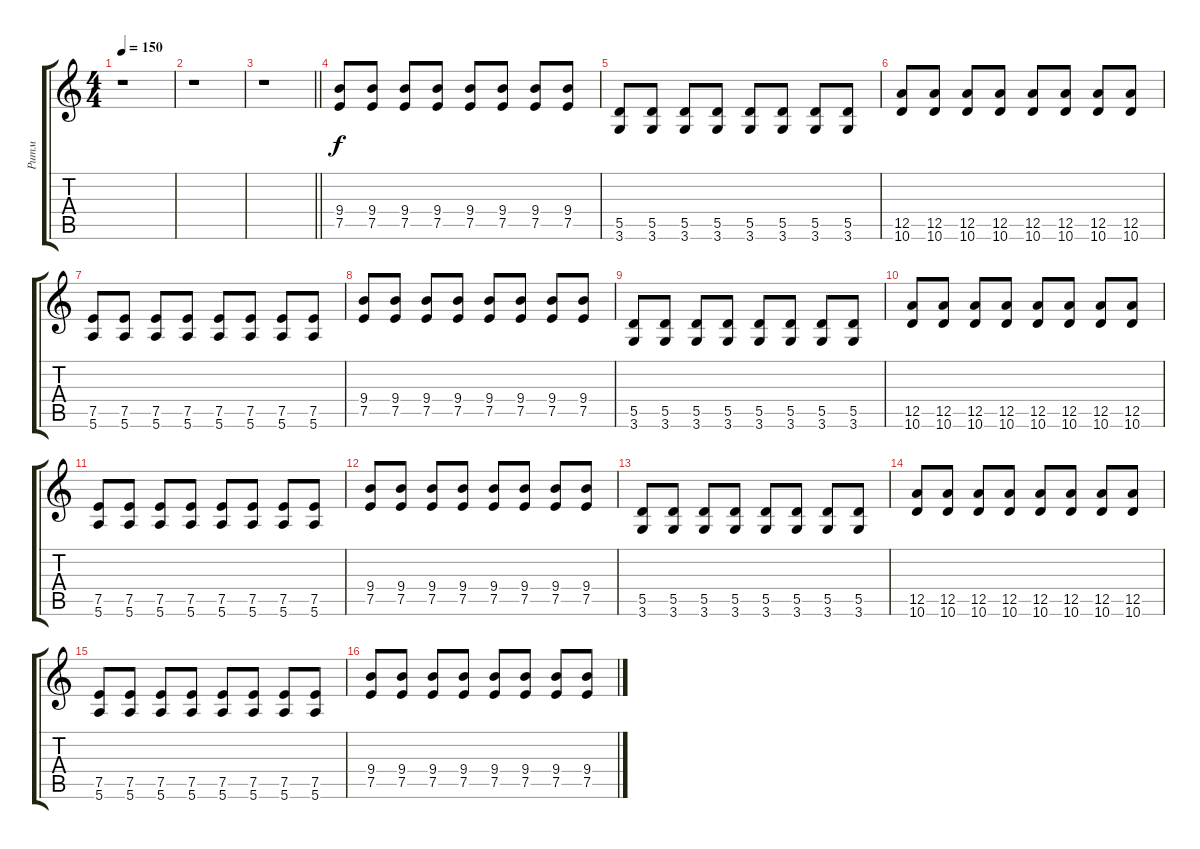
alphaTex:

\track ("Ритм" "Ритм") {instrument distortionguitar}
\staff {score tabs}
\tuning (E4 B3 G3 D3 A2 E2) {hide}
\ts (4 4)
\tempo 150
\clef g2
\ks c
r.1{dy f} |
r.1 |
\barLineRight lightlight
r.1 |
(9.4 7.5).8 (9.4 7.5).8 (9.4 7.5).8 (9.4 7.5).8 (9.4 7.5).8 (9.4 7.5).8 (9.4 7.5).8 (9.4 7.5).8 |
(5.5 3.6).8 (5.5 3.6).8 (5.5 3.6).8 (5.5 3.6).8 (5.5 3.6).8 (5.5 3.6).8 (5.5 3.6).8 (5.5 3.6).8 |
(12.5 10.6).8 (12.5 10.6).8 (12.5 10.6).8 (12.5 10.6).8 (12.5 10.6).8 (12.5 10.6).8 (12.5 10.6).8 (12.5 10.6).8 |
(7.5 5.6).8 (7.5 5.6).8 (7.5 5.6).8 (7.5 5.6).8 (7.5 5.6).8 (7.5 5.6).8 (7.5 5.6).8 (7.5 5.6).8 |
(9.4 7.5).8 (9.4 7.5).8 (9.4 7.5).8 (9.4 7.5).8 (9.4 7.5).8 (9.4 7.5).8 (9.4 7.5).8 (9.4 7.5).8 |
(5.5 3.6).8 (5.5 3.6).8 (5.5 3.6).8 (5.5 3.6).8 (5.5 3.6).8 (5.5 3.6).8 (5.5 3.6).8 (5.5 3.6).8 |
(12.5 10.6).8 (12.5 10.6).8 (12.5 10.6).8 (12.5 10.6).8 (12.5 10.6).8 (12.5 10.6).8 (12.5 10.6).8 (12.5 10.6).8 |
(7.5 5.6).8 (7.5 5.6).8 (7.5 5.6).8 (7.5 5.6).8 (7.5 5.6).8 (7.5 5.6).8 (7.5 5.6).8 (7.5 5.6).8 |
(9.4 7.5).8 (9.4 7.5).8 (9.4 7.5).8 (9.4 7.5).8 (9.4 7.5).8 (9.4 7.5).8 (9.4 7.5).8 (9.4 7.5).8 |
(5.5 3.6).8 (5.5 3.6).8 (5.5 3.6).8 (5.5 3.6).8 (5.5 3.6).8 (5.5 3.6).8 (5.5 3.6).8 (5.5 3.6).8 |
(12.5 10.6).8 (12.5 10.6).8 (12.5 10.6).8 (12.5 10.6).8 (12.5 10.6).8 (12.5 10.6).8 (12.5 10.6).8 (12.5 10.6).8 |
(7.5 5.6).8 (7.5 5.6).8 (7.5 5.6).8 (7.5 5.6).8 (7.5 5.6).8 (7.5 5.6).8 (7.5 5.6).8 (7.5 5.6).8 |
(9.4 7.5).8 (9.4 7.5).8 (9.4 7.5).8 (9.4 7.5).8 (9.4 7.5).8 (9.4 7.5).8 (9.4 7.5).8 (9.4 7.5).8
